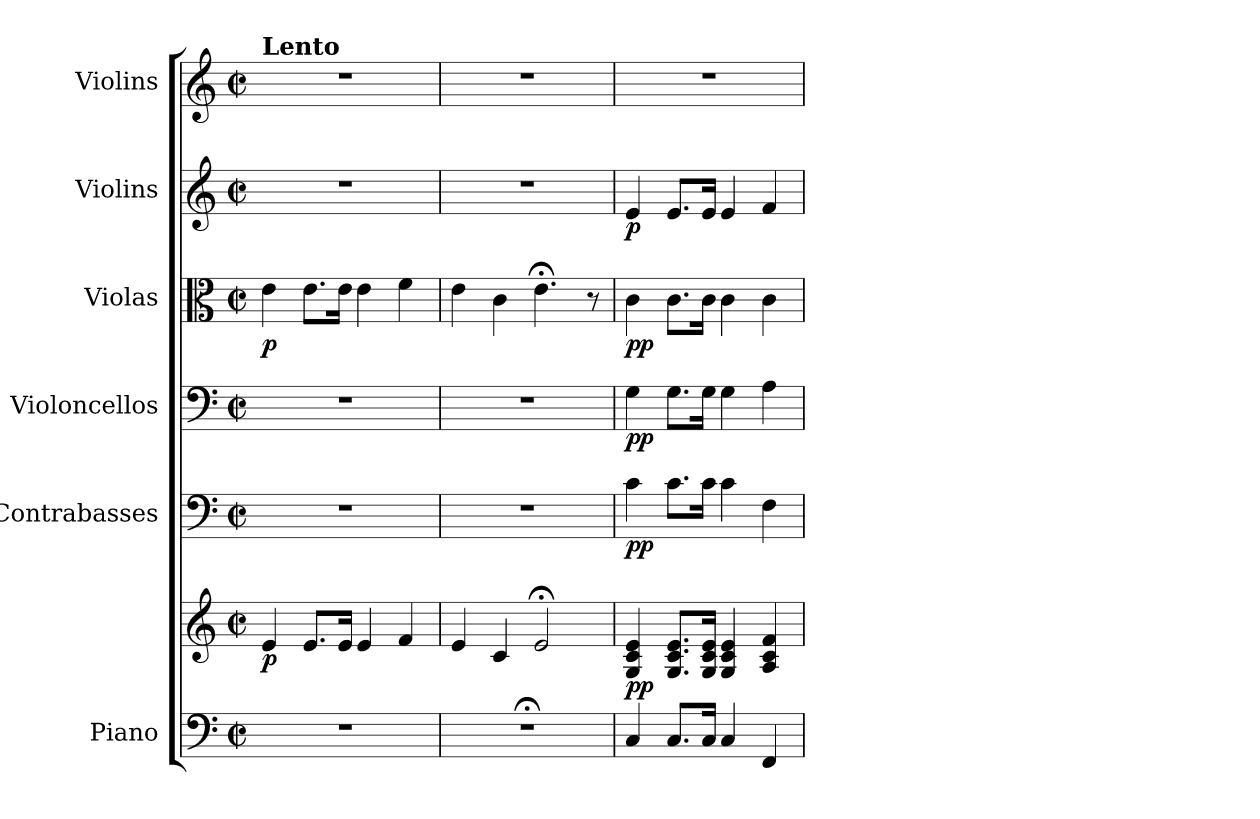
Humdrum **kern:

**kern	**kern	**dynam	**kern	**dynam	**kern	**dynam	**kern	**dynam	**kern	**dynam	**kern
*part6	*part6	*part6	*part5	*part5	*part4	*part4	*part3	*part3	*part2	*part2	*part1
*staff7	*staff6	*staff6/7	*staff5	*staff5	*staff4	*staff4	*staff3	*staff3	*staff2	*staff2	*staff1
*I"Piano	*	*	*I"Contrabasses	*	*I"Violoncellos	*	*I"Violas	*	*I"Violins	*	*I"Violins
*I'Pno	*	*	*I'Cbs.	*	*I'Vcs.	*	*I'Vlas.	*	*I'Vlns.	*	*I'Vlns.
*clefF4	*clefG2	*	*clefF4	*	*clefF4	*	*clefC3	*	*clefG2	*	*clefG2
*	*	*	*ITrd7c12	*	*	*	*	*	*	*	*
*k[]	*k[]	*	*k[]	*	*k[]	*	*k[]	*	*k[]	*	*k[]
*M4/4	*M4/4	*	*M4/4	*	*M4/4	*	*M4/4	*	*M4/4	*	*M4/4
*met(c|)	*met(c|)	*	*met(c|)	*	*met(c|)	*	*met(c|)	*	*met(c|)	*	*met(c|)
*MM50	*MM50	*	*MM50	*	*MM50	*	*MM50	*	*MM50	*	*MM50
=1	=1	=1	=1	=1	=1	=1	=1	=1	=1	=1	=1
!	!	!	!	!	!	!	!	!	!	!	!LO:TX:a:B:t=Lento
!	!	!LO:DY:b	!	!	!	!	!	!LO:DY:b	!	!	!
1r	4e/	p	1r	.	1r	.	4e\	p	1r	.	1r
.	8.e/L	.	.	.	.	.	8.e\L	.	.	.	.
.	16e/Jk	.	.	.	.	.	16e\Jk	.	.	.	.
.	4e/	.	.	.	.	.	4e\	.	.	.	.
.	4f/	.	.	.	.	.	4f\	.	.	.	.
=2	=2	=2	=2	=2	=2	=2	=2	=2	=2	=2	=2
1r;<	4e/	.	1r	.	1r	.	4e\	.	1r	.	1r
.	4c/	.	.	.	.	.	4c\	.	.	.	.
.	2e;</	.	.	.	.	.	4.e;<\	.	.	.	.
.	.	.	.	.	.	.	8r	.	.	.	.
=3	=3	=3	=3	=3	=3	=3	=3	=3	=3	=3	=3
!	!	!LO:DY:b	!	!LO:DY:b	!	!LO:DY:b	!	!LO:DY:b	!	!LO:DY:b	!
*	*	*	*	*	*	*	*	*	*	*	*^
4C/	4G/ 4c/ 4e/	pp	4C\	pp	4G\	pp	4c\	pp	4e/	p	1r	2ryy
8.C/L	8.G/ 8.c/ 8.e/L	.	8.C\L	.	8.G\L	.	8.c\L	.	8.e/L	.	.	.
16C/Jk	16G/ 16c/ 16e/Jk	.	16C\Jk	.	16G\Jk	.	16c\Jk	.	16e/Jk	.	.	.
*	*	*	*	*	*	*	*	*	*	*	*MM44	*
4C/	4G/ 4c/ 4e/	.	4C\	.	4G\	.	4c\	.	4e/	.	.	2ryy
4FF/	4A/ 4c/ 4f/	.	4FF\	.	4A\	.	4c\	.	4f/	.	.	.
*	*	*	*	*	*	*	*	*	*	*	*v	*v
=	=	=	=	=	=	=	=	=	=	=	=
*-	*-	*-	*-	*-	*-	*-	*-	*-	*-	*-	*-
